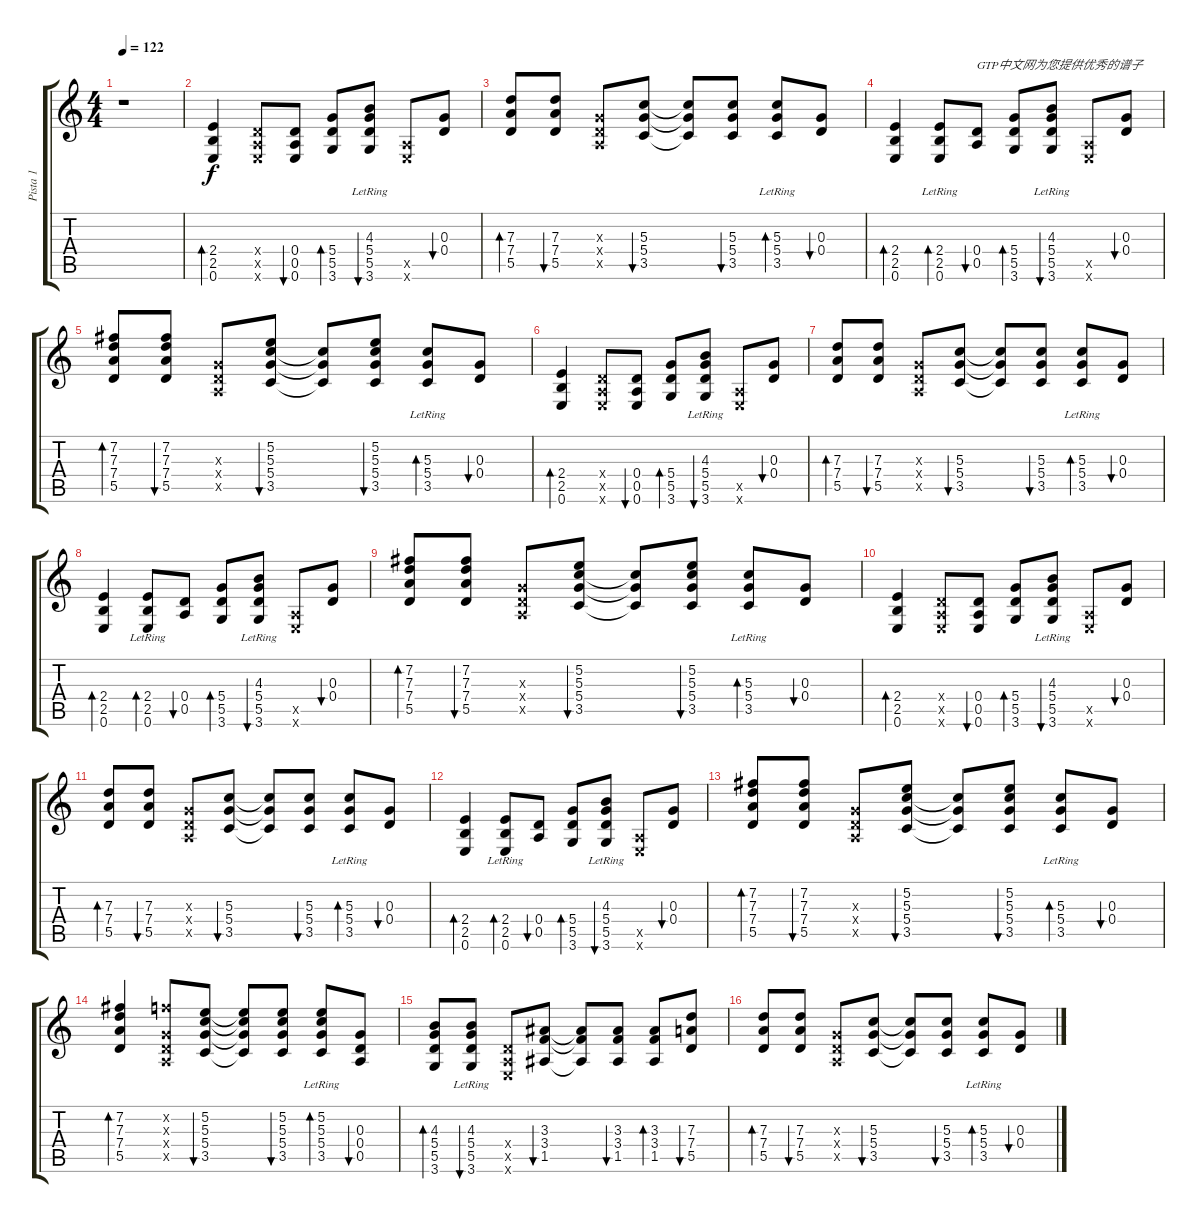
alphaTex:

\track ("Pista 1" "Pista 1") {instrument acousticguitarsteel}
\staff {score tabs}
\tuning (E4 B3 G3 D3 A2 E2) {hide}
\ts (4 4)
\tempo 122
\clef g2
\ks c
r.1{dy f instrument acousticguitarsteel} |
(2.4 2.5 0.6).4{bd 60} (0.4{x} 0.5{x} 0.6{x}).8 (0.4 0.5 0.6).8{bu 30} (5.4 5.5 3.6).8{bd 30} (4.3{lr} 5.4{lr} 5.5 3.6).8{bu 30} (0.5{x} 0.6{x}).8 (0.3 0.4).8{bu 30} |
(7.3 7.4 5.5).8{bd 30} (7.3 7.4 5.5).8{bu 30} (0.3{x} 0.4{x} 0.5{x}).8 (5.3 5.4 3.5).8{bu 30} (5.3{t} 5.4{t} 3.5{t}).8 (5.3 5.4 3.5).8{bu 30} (5.3 5.4 3.5{lr}).8{bd 30} (0.3 0.4).8{bu 30} |
(2.4 2.5 0.6).4{bd 60} (2.4 2.5 0.6{lr}).8{bd 30} (0.4 0.5).8{bu 30 txt "GTP中文网为您提供优秀的谱子"} (5.4 5.5 3.6).8{bd 30} (4.3{lr} 5.4{lr} 5.5 3.6).8{bu 30} (0.5{x} 0.6{x}).8 (0.3 0.4).8{bu 30} |
(7.2 7.3 7.4 5.5).8{bd 30} (7.2 7.3 7.4 5.5).8{bu 30} (0.3{x} 0.4{x} 0.5{x}).8 (5.2 5.3 5.4 3.5).8{bu 30} (5.3{t} 5.4{t} 3.5{t}).8 (5.2 5.3 5.4 3.5).8{bu 30} (5.3 5.4 3.5{lr}).8{bd 30} (0.3 0.4).8{bu 30} |
(2.4 2.5 0.6).4{bd 60} (0.4{x} 0.5{x} 0.6{x}).8 (0.4 0.5 0.6).8{bu 30} (5.4 5.5 3.6).8{bd 30} (4.3{lr} 5.4{lr} 5.5 3.6).8{bu 30} (0.5{x} 0.6{x}).8 (0.3 0.4).8{bu 30} |
(7.3 7.4 5.5).8{bd 30} (7.3 7.4 5.5).8{bu 30} (0.3{x} 0.4{x} 0.5{x}).8 (5.3 5.4 3.5).8{bu 30} (5.3{t} 5.4{t} 3.5{t}).8 (5.3 5.4 3.5).8{bu 30} (5.3 5.4 3.5{lr}).8{bd 30} (0.3 0.4).8{bu 30} |
(2.4 2.5 0.6).4{bd 60} (2.4 2.5 0.6{lr}).8{bd 30} (0.4 0.5).8{bu 30} (5.4 5.5 3.6).8{bd 30} (4.3{lr} 5.4{lr} 5.5 3.6).8{bu 30} (0.5{x} 0.6{x}).8 (0.3 0.4).8{bu 30} |
(7.2 7.3 7.4 5.5).8{bd 30} (7.2 7.3 7.4 5.5).8{bu 30} (0.3{x} 0.4{x} 0.5{x}).8 (5.2 5.3 5.4 3.5).8{bu 30} (5.3{t} 5.4{t} 3.5{t}).8 (5.2 5.3 5.4 3.5).8{bu 30} (5.3 5.4 3.5{lr}).8{bd 30} (0.3 0.4).8{bu 30} |
(2.4 2.5 0.6).4{bd 60} (0.4{x} 0.5{x} 0.6{x}).8 (0.4 0.5 0.6).8{bu 30} (5.4 5.5 3.6).8{bd 30} (4.3{lr} 5.4{lr} 5.5 3.6).8{bu 30} (0.5{x} 0.6{x}).8 (0.3 0.4).8{bu 30} |
(7.3 7.4 5.5).8{bd 30} (7.3 7.4 5.5).8{bu 30} (0.3{x} 0.4{x} 0.5{x}).8 (5.3 5.4 3.5).8{bu 30} (5.3{t} 5.4{t} 3.5{t}).8 (5.3 5.4 3.5).8{bu 30} (5.3 5.4 3.5{lr}).8{bd 30} (0.3 0.4).8{bu 30} |
(2.4 2.5 0.6).4{bd 60} (2.4 2.5 0.6{lr}).8{bd 30} (0.4 0.5).8{bu 30} (5.4 5.5 3.6).8{bd 30} (4.3{lr} 5.4{lr} 5.5 3.6).8{bu 30} (0.5{x} 0.6{x}).8 (0.3 0.4).8{bu 30} |
(7.2 7.3 7.4 5.5).8{bd 30} (7.2 7.3 7.4 5.5).8{bu 30} (0.3{x} 0.4{x} 0.5{x}).8 (5.2 5.3 5.4 3.5).8{bu 30} (5.3{t} 5.4{t} 3.5{t}).8 (5.2 5.3 5.4 3.5).8{bu 30} (5.3 5.4 3.5{lr}).8{bd 30} (0.3 0.4).8{bu 30} |
(7.2 7.3 7.4 5.5).4{bd 30} (6.2{x} 0.3{x} 0.4{x} 0.5{x}).8 (5.2 5.3 5.4 3.5).8{bu 30} (5.2{t} 5.3{t} 5.4{t} 3.5{t}).8 (5.2 5.3 5.4 3.5).8{bu 30} (5.2{lr} 5.3 5.4 3.5).8{bd 30} (0.3 0.4 0.5).8{bu 30} |
(4.3 5.4 5.5 3.6).8{bd 30} (4.3{lr} 5.4 5.5 3.6).8{bu 30} (0.4{x} 0.5{x} 0.6{x}).8 (3.3 3.4 1.5).8{bu 30} (3.3{t} 3.4{t} 1.5{t}).8 (3.3 3.4 1.5).8{bu 30} (3.3 3.4 1.5).8{bd 30} (7.3 7.4 5.5).8{bu 30} |
(7.3 7.4 5.5).8{bd 30} (7.3 7.4 5.5).8{bu 30} (0.3{x} 0.4{x} 0.5{x}).8 (5.3 5.4 3.5).8{bu 30} (5.3{t} 5.4{t} 3.5{t}).8 (5.3 5.4 3.5).8{bu 30} (5.3 5.4 3.5{lr}).8{bd 30} (0.3 0.4).8{bu 30}
